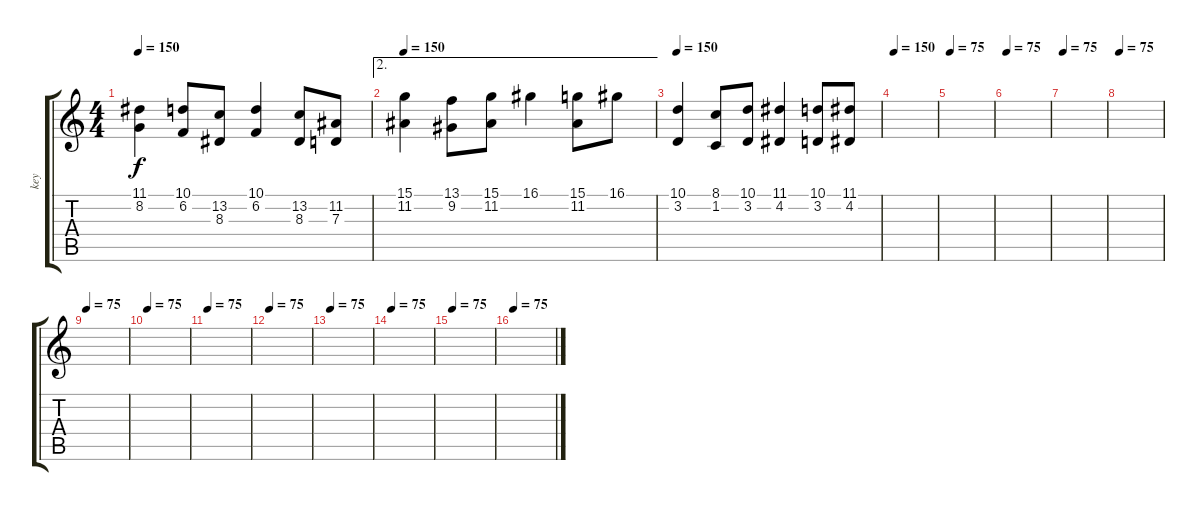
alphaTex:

\track ("key" "key") {instrument reedorgan}
\staff {score tabs}
\tuning (E4 B3 G3 D3 A2 E2) {hide}
\ts (4 4)
\tempo 150
\clef g2
\ks c
(11.1 8.2).4{dy f} (10.1 6.2).8 (13.2 8.3).8 (10.1 6.2).4 (13.2 8.3).8 (11.2 7.3).8 |
\ae 2
\tempo 150
(15.1 11.2).4 (13.1 9.2).8 (15.1 11.2).8 16.1.4 (15.1 11.2).8 16.1.8 |
\tempo 150
(10.1 3.2).4 (8.1 1.2).8 (10.1 3.2).8 (11.1 4.2).4 (10.1 3.2).8 (11.1 4.2).8 |
\tempo 75
\tempo 150
|
\tempo 75
|
\tempo 75
|
\tempo 75
|
\tempo 75
|
\tempo 75
|
\tempo 75
|
\tempo 75
|
\tempo 75
|
\tempo 75
|
\tempo 75
|
\tempo 75
|
\tempo 75
